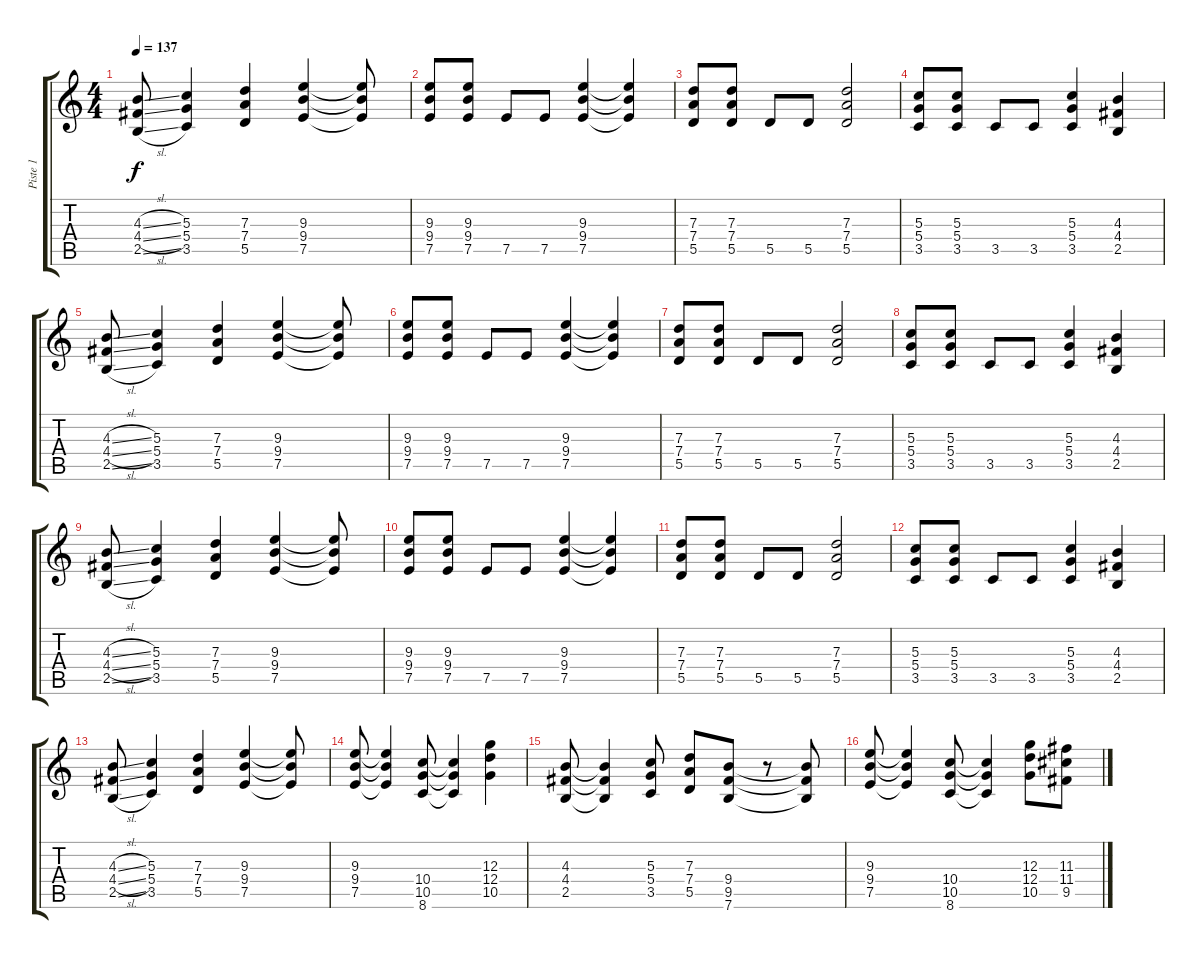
\track ("Piste 1" "Piste 1") {instrument distortionguitar}
\staff {score tabs}
\tuning (E4 B3 G3 D3 A2 E2) {hide}
\ts (4 4)
\tempo 137
\clef g2
\ks c
(4.3{sl} 4.4{sl} 2.5{sl}).8{dy f} (5.3 5.4 3.5).4 (7.3 7.4 5.5).4 (9.3 9.4 7.5).4 (9.3{t} 9.4{t} 7.5{t}).8 |
(9.3 9.4 7.5).8 (9.3 9.4 7.5).8 7.5.8 7.5.8 (9.3 9.4 7.5).4 (9.3{t} 9.4{t} 7.5{t}).4 |
(7.3 7.4 5.5).8 (7.3 7.4 5.5).8 5.5.8 5.5.8 (7.3 7.4 5.5).2 |
(5.3 5.4 3.5).8 (5.3 5.4 3.5).8 3.5.8 3.5.8 (5.3 5.4 3.5).4 (4.3 4.4 2.5).4 |
(4.3{sl} 4.4{sl} 2.5{sl}).8 (5.3 5.4 3.5).4 (7.3 7.4 5.5).4 (9.3 9.4 7.5).4 (9.3{t} 9.4{t} 7.5{t}).8 |
(9.3 9.4 7.5).8 (9.3 9.4 7.5).8 7.5.8 7.5.8 (9.3 9.4 7.5).4 (9.3{t} 9.4{t} 7.5{t}).4 |
(7.3 7.4 5.5).8 (7.3 7.4 5.5).8 5.5.8 5.5.8 (7.3 7.4 5.5).2 |
(5.3 5.4 3.5).8 (5.3 5.4 3.5).8 3.5.8 3.5.8 (5.3 5.4 3.5).4 (4.3 4.4 2.5).4 |
(4.3{sl} 4.4{sl} 2.5{sl}).8 (5.3 5.4 3.5).4 (7.3 7.4 5.5).4 (9.3 9.4 7.5).4 (9.3{t} 9.4{t} 7.5{t}).8 |
(9.3 9.4 7.5).8 (9.3 9.4 7.5).8 7.5.8 7.5.8 (9.3 9.4 7.5).4 (9.3{t} 9.4{t} 7.5{t}).4 |
(7.3 7.4 5.5).8 (7.3 7.4 5.5).8 5.5.8 5.5.8 (7.3 7.4 5.5).2 |
(5.3 5.4 3.5).8 (5.3 5.4 3.5).8 3.5.8 3.5.8 (5.3 5.4 3.5).4 (4.3 4.4 2.5).4 |
(4.3{sl} 4.4{sl} 2.5{sl}).8 (5.3 5.4 3.5).4 (7.3 7.4 5.5).4 (9.3 9.4 7.5).4 (9.3{t} 9.4{t} 7.5{t}).8 |
(9.3 9.4 7.5).8 (9.3{t} 9.4{t} 7.5{t}).4 (10.4 10.5 8.6).8 (10.4{t} 10.5{t} 8.6{t}).4 (12.3 12.4 10.5).4 |
(4.3 4.4 2.5).8 (4.3{t} 4.4{t} 2.5{t}).4 (5.3 5.4 3.5).8 (7.3 7.4 5.5).8 (9.4 9.5 7.6).8 r.8 (9.4{t} 9.5{t} 7.6{t}).8 |
(9.3 9.4 7.5).8 (9.3{t} 9.4{t} 7.5{t}).4 (10.4 10.5 8.6).8 (10.4{t} 10.5{t} 8.6{t}).4 (12.3 12.4 10.5).8 (11.3 11.4 9.5).8
